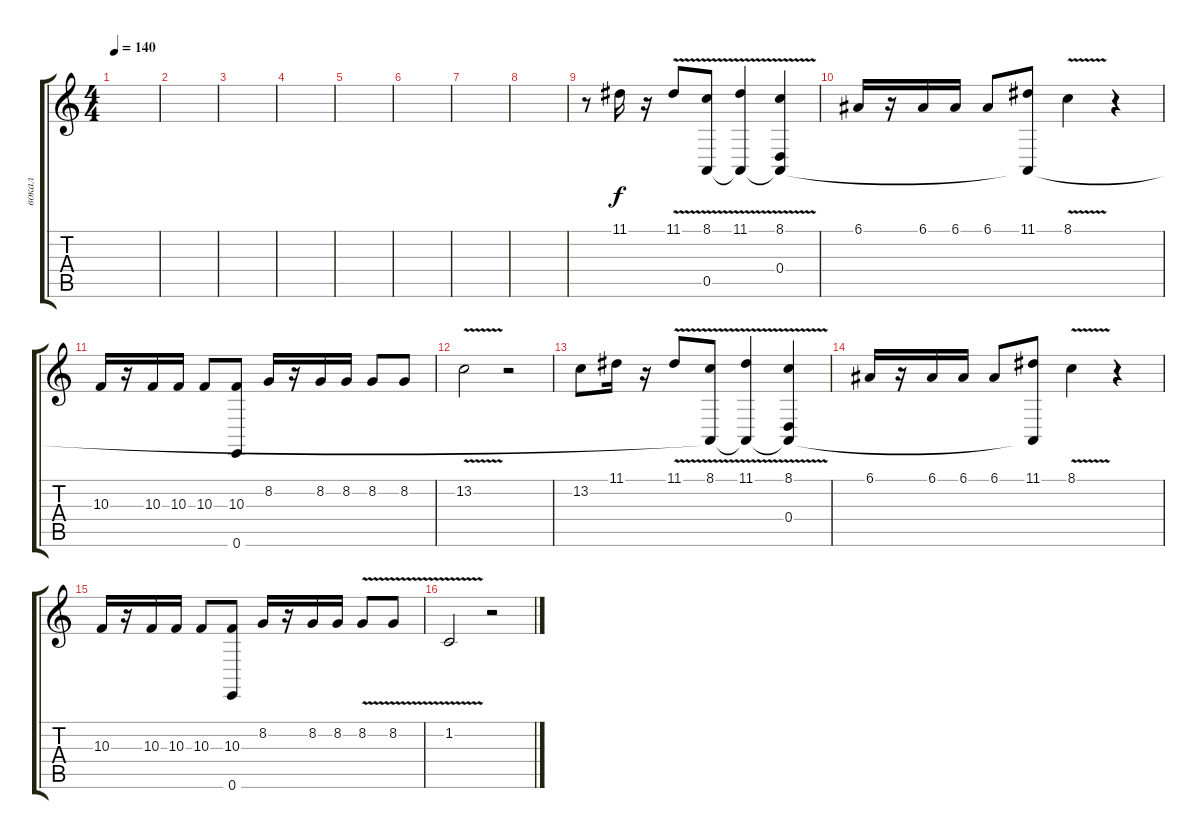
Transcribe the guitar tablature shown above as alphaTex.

\track ("вокал" "вокал") {instrument flute}
\staff {score tabs}
\tuning (E4 B3 G3 D3 A2 E2) {hide}
\ts (4 4)
\tempo 140
\clef g2
\ks c
|
|
|
|
|
|
|
|
r.8 11.1.16 r.16 11.1{v}.8 (8.1{v} 0.5).8 (11.1{v} 0.5{t}).4 (8.1{v} 0.4 0.5{t}).4 |
6.1.16 r.16 6.1.16 6.1.16 6.1.8 (11.1 0.5{t}).8 8.1{v}.4 r.4 |
10.3.16 r.16 10.3.16 10.3.16 10.3.8 (10.3 0.6).8 8.2.16 r.16 8.2.16 8.2.16 8.2.8 8.2.8 |
13.2{v}.2 r.2 |
13.2.8 11.1.16 r.16 11.1{v}.8 (8.1{v} 0.5{t}).8 (11.1{v} 0.5{t}).4 (8.1{v} 0.4 0.5{t}).4 |
6.1.16 r.16 6.1.16 6.1.16 6.1.8 (11.1 0.5{t}).8 8.1{v}.4 r.4 |
10.3.16 r.16 10.3.16 10.3.16 10.3.8 (10.3 0.6).8 8.2.16 r.16 8.2.16 8.2.16 8.2{v}.8 8.2{v}.8 |
1.2{v}.2 r.2
